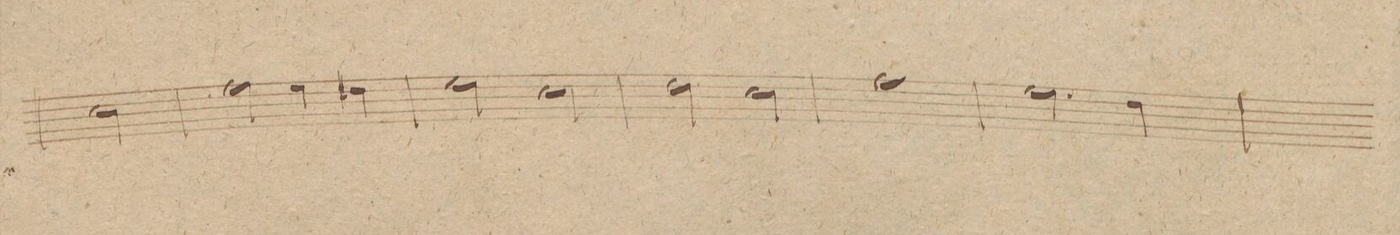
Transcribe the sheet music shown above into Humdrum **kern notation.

**kern	**dynam
*I"Oboi 1mo	*
*clefG2	*
*k[f#c#g#]	*
*met(c)	*
*M4/4	*
2cc#\	.
=28	=28
2ff#\	.
4ee\	.
4dd#X\	.
=29	=29
2ee\	.
2cc#\	.
=30	=30
2dd\	.
2cc#\	.
=31	=31
1ff#	.
=32	=32
2.ee\	.
4dd\	.
=33	=33
*-	*-
